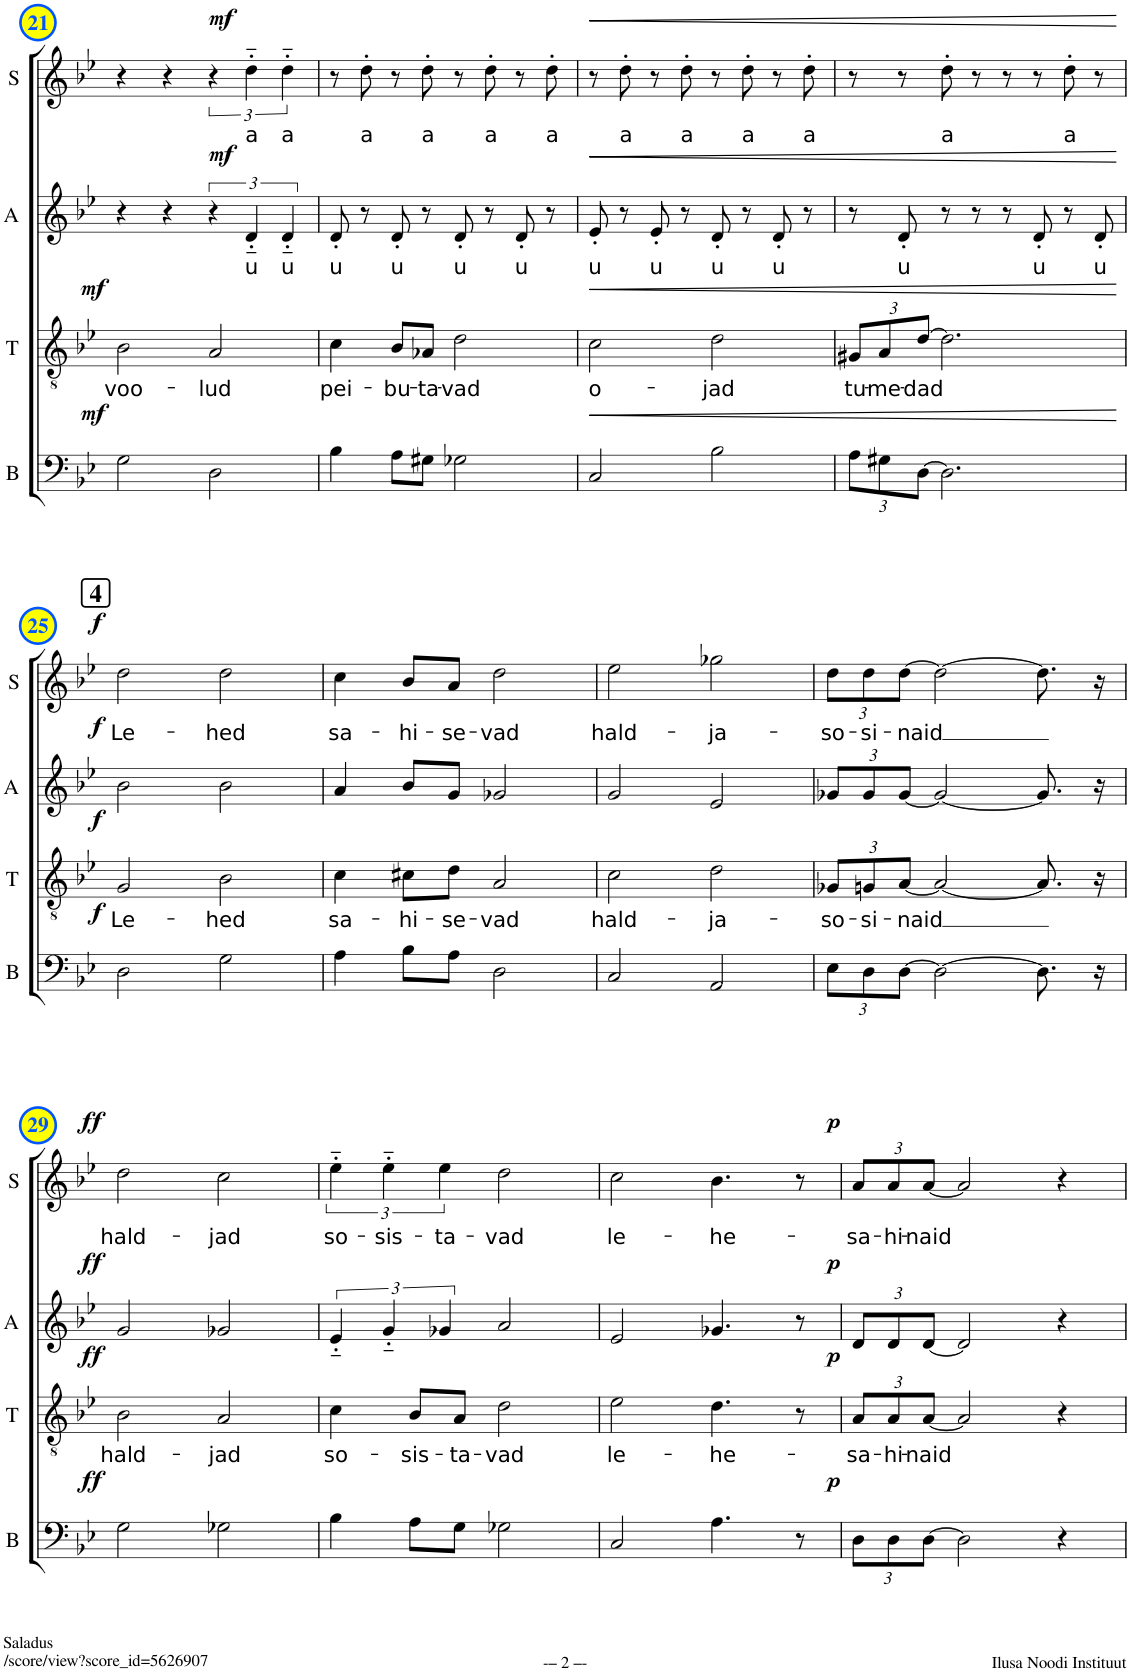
**kern	**dynam	**kern	**text	**dynam	**kern	**text	**dynam	**kern	**text	**dynam
*part4	*part4	*part3	*part3	*part3	*part2	*part2	*part2	*part1	*part1	*part1
*staff4	*staff4	*staff3	*staff3	*staff3	*staff2	*staff2	*staff2	*staff1	*staff1	*staff1
*I"B	*	*I"T	*	*	*I"A	*	*	*I"S	*	*
*I'B	*	*I'T	*	*	*I'A	*	*	*I'S	*	*
!!LO:PB:g=z
*clefF4	*	*clefGv2	*	*	*clefG2	*	*	*clefG2	*	*
*	*	*	*	*	*Trd1c2	*	*	*	*	*
*k[b-e-]	*	*k[b-e-]	*	*	*k[b-e-]	*	*	*k[b-e-]	*	*
*M4/4	*	*M4/4	*	*	*M4/4	*	*	*M4/4	*	*
=21	=21	=21	=21	=21	=21	=21	=21	=21	=21	=21
!	!LO:DY:a	!	!LO:LY:b	!LO:DY:a	!	!	!	!	!	!
2G\	mf	2B-\	voo-	mf	4r	.	.	4r	.	.
.	.	.	.	.	4r	.	.	4r	.	.
!	!	!	!LO:LY:b	!	!	!	!	!	!	!
2D\	.	2A/	-lud	.	6r	.	.	6r	.	.
!	!	!	!	!	!	!LO:LY:b	!LO:DY:a	!	!LO:LY:b	!LO:DY:a
.	.	.	.	.	6d'~/	u	mf	6dd'~\	a	mf
!	!	!	!	!	!	!LO:LY:b	!	!	!LO:LY:b	!
.	.	.	.	.	6d'~/	u	.	6dd'~\	a	.
=22	=22	=22	=22	=22	=22	=22	=22	=22	=22	=22
!	!	!	!LO:LY:b	!	!	!LO:LY:b	!	!	!	!
4B-\	.	4c\	pei-	.	8d'/	u	.	8r	.	.
!	!	!	!	!	!	!	!	!	!LO:LY:b	!
.	.	.	.	.	8r	.	.	8dd'\	a	.
!	!	!	!LO:LY:b	!	!	!LO:LY:b	!	!	!	!
8A\L	.	8B-/L	-bu-	.	8d'/	u	.	8r	.	.
!	!	!	!LO:LY:b	!	!	!	!	!	!LO:LY:b	!
8G#X\J	.	8A-X/J	-ta-	.	8r	.	.	8dd'\	a	.
!	!	!	!LO:LY:b	!	!	!LO:LY:b	!	!	!	!
2G-X\	.	2d\	-vad	.	8d'/	u	.	8r	.	.
!	!	!	!	!	!	!	!	!	!LO:LY:b	!
.	.	.	.	.	8r	.	.	8dd'\	a	.
!	!	!	!	!	!	!LO:LY:b	!	!	!	!
.	.	.	.	.	8d'/	u	.	8r	.	.
!	!	!	!	!	!	!	!	!	!LO:LY:b	!
.	.	.	.	.	8r	.	.	8dd'\	a	.
=23	=23	=23	=23	=23	=23	=23	=23	=23	=23	=23
!	!LO:HP:b	!	!LO:LY:b	!LO:HP:b	!	!LO:LY:b	!LO:HP:b	!	!	!LO:HP:b
2C/	<	2c\	o-	<	8e-'/	u	<	8r	.	<
!	!	!	!	!	!	!	!	!	!LO:LY:b	!
.	.	.	.	.	8r	.	.	8dd'\	a	.
!	!	!	!	!	!	!LO:LY:b	!	!	!	!
.	.	.	.	.	8e-'/	u	.	8r	.	.
!	!	!	!	!	!	!	!	!	!LO:LY:b	!
.	.	.	.	.	8r	.	.	8dd'\	a	.
!	!	!	!LO:LY:b	!	!	!LO:LY:b	!	!	!	!
2B-\	.	2d\	-jad	.	8d'/	u	.	8r	.	.
!	!	!	!	!	!	!	!	!	!LO:LY:b	!
.	.	.	.	.	8r	.	.	8dd'\	a	.
!	!	!	!	!	!	!LO:LY:b	!	!	!	!
.	.	.	.	.	8d'/	u	.	8r	.	.
!	!	!	!	!	!	!	!	!	!LO:LY:b	!
.	.	.	.	.	8r	.	.	8dd'\	a	.
=24	=24	=24	=24	=24	=24	=24	=24	=24	=24	=24
*Xbrackettup	*	*Xbrackettup	*	*	*	*	*	*	*	*
!	!	!	!LO:LY:b	!	!	!	!	!	!	!
12A\L	.	12G#X/L	tu-	.	8r	.	.	8r	.	.
!	!	!	!LO:LY:b	!	!	!	!	!	!	!
12G#X\	.	12A/	-me-	.	.	.	.	.	.	.
!	!	!	!	!	!	!LO:LY:b	!	!	!	!
.	.	.	.	.	8d'/	u	.	8r	.	.
!	!	!	!LO:LY:b	!	!	!	!	!	!	!
[12D\J	.	[12d/J	-dad	.	.	.	.	.	.	.
!	!	!	!	!	!	!	!	!	!LO:LY:b	!
2.D\]	.	2.d\]	.	.	8r	.	.	8dd'\	a	.
.	.	.	.	.	8r	.	.	8r	.	.
.	.	.	.	.	8r	.	.	8r	.	.
!	!	!	!	!	!	!LO:LY:b	!	!	!	!
.	.	.	.	.	8d'/	u	.	8r	.	.
!	!	!	!	!	!	!	!	!	!LO:LY:b	!
.	.	.	.	.	8r	.	.	8dd'\	a	.
!	!	!	!	!	!	!LO:LY:b	!	!	!	!
.	.	.	.	.	8d'/	u	.	8r	.	.
.	[	.	.	[	.	.	[	.	.	[
!!LO:LB:g=z
!!LO:REH:place=s1:a:B:cj:fs=14:t=4
=25	=25	=25	=25	=25	=25	=25	=25	=25	=25	=25
!	!LO:DY:a	!	!LO:LY:b	!LO:DY:a	!	!	!LO:DY:a	!	!LO:LY:b	!LO:DY:a
2D\	f	2G/	Le-	f	2b-\	.	f	2dd\	Le-	f
!	!	!	!LO:LY:b	!	!	!	!	!	!LO:LY:b	!
2G\	.	2B-\	-hed	.	2b-\	.	.	2dd\	-hed	.
=26	=26	=26	=26	=26	=26	=26	=26	=26	=26	=26
!	!	!	!LO:LY:b	!	!	!	!	!	!LO:LY:b	!
4A\	.	4c\	sa-	.	4a/	.	.	4cc\	sa-	.
!	!	!	!LO:LY:b	!	!	!	!	!	!LO:LY:b	!
8B-\L	.	8c#X\L	-hi-	.	8b-/L	.	.	8b-/L	-hi-	.
!	!	!	!LO:LY:b	!	!	!	!	!	!LO:LY:b	!
8A\J	.	8d\J	-se-	.	8g/J	.	.	8a/J	-se-	.
!	!	!	!LO:LY:b	!	!	!	!	!	!LO:LY:b	!
2D\	.	2A/	-vad	.	2g-X/	.	.	2dd\	-vad	.
=27	=27	=27	=27	=27	=27	=27	=27	=27	=27	=27
!	!	!	!LO:LY:b	!	!	!	!	!	!LO:LY:b	!
2C/	.	2c\	hald-	.	2g/	.	.	2ee-\	hald-	.
!	!	!	!LO:LY:b	!	!	!	!	!	!LO:LY:b	!
2AA/	.	2d\	-ja-	.	2e-/	.	.	2gg-X\	-ja-	.
=28	=28	=28	=28	=28	=28	=28	=28	=28	=28	=28
!	!	!	!LO:LY:b	!	!	!	!	!	!	!
*	*	*	*	*	*Xbrackettup	*	*	*Xbrackettup	*	*
!	!	!	!	!	!	!	!	!	!LO:LY:b	!
12E-\L	.	12G-X/L	-so-	.	12g-X/L	.	.	12dd\L	-so-	.
!	!	!	!LO:LY:b	!	!	!	!	!	!LO:LY:b	!
12D\	.	12Gn/	-si-	.	12g-/	.	.	12dd\	-si-	.
!	!	!	!LO:LY:b	!	!	!	!	!	!LO:LY:b	!
[12D\J	.	[12A/J	-naid	.	[12g-/J	.	.	[12dd\J	-naid	.
2D\_	.	2A/_	.	.	2g-/_	.	.	2dd\_	.	.
8.D\]	.	8.A/]	.	.	8.g-/]	.	.	8.dd\]	.	.
16r	.	16r	.	.	16r	.	.	16r	.	.
!!LO:LB:g=z
=29	=29	=29	=29	=29	=29	=29	=29	=29	=29	=29
!	!LO:DY:a	!	!LO:LY:b	!LO:DY:a	!	!	!LO:DY:a	!	!LO:LY:b	!LO:DY:a
2G\	ff	2B-\	hald-	ff	2g/	.	ff	2dd\	hald-	ff
!	!	!	!LO:LY:b	!	!	!	!	!	!LO:LY:b	!
2G-X\	.	2A/	-jad	.	2g-X/	.	.	2cc\	-jad	.
=30	=30	=30	=30	=30	=30	=30	=30	=30	=30	=30
!	!	!	!LO:LY:b	!	!	!	!	!	!	!
*	*	*	*	*	*brackettup	*	*	*brackettup	*	*
!	!	!	!	!	!	!	!	!	!LO:LY:b	!
4B-\	.	4c\	so-	.	6e-'~/	.	.	6ee-'~\	so-	.
!	!	!	!	!	!	!	!	!	!LO:LY:b	!
.	.	.	.	.	6g'~/	.	.	6ee-'~\	-sis-	.
!	!	!	!LO:LY:b	!	!	!	!	!	!	!
8A\L	.	8B-/L	-sis-	.	.	.	.	.	.	.
!	!	!	!	!	!	!	!	!	!LO:LY:b	!
.	.	.	.	.	6g-X/	.	.	6ee-\	-ta-	.
!	!	!	!LO:LY:b	!	!	!	!	!	!	!
8G\J	.	8A/J	-ta-	.	.	.	.	.	.	.
!	!	!	!LO:LY:b	!	!	!	!	!	!LO:LY:b	!
2G-X\	.	2d\	-vad	.	2a/	.	.	2dd\	-vad	.
=31	=31	=31	=31	=31	=31	=31	=31	=31	=31	=31
!	!	!	!LO:LY:b	!	!	!	!	!	!LO:LY:b	!
2C/	.	2e-\	le-	.	2e-/	.	.	2cc\	le-	.
!	!	!	!LO:LY:b	!	!	!	!	!	!LO:LY:b	!
4.A\	.	4.d\	-he-	.	4.g-X/	.	.	4.b-\	-he-	.
8r	.	8r	.	.	8r	.	.	8r	.	.
=32	=32	=32	=32	=32	=32	=32	=32	=32	=32	=32
!	!	!	!LO:LY:b	!	!	!	!	!	!	!
*	*	*	*	*	*Xbrackettup	*	*	*Xbrackettup	*	*
!	!LO:DY:a	!	!	!LO:DY:a	!	!	!LO:DY:a	!	!LO:LY:b	!LO:DY:a
12D\L	p	12A/L	-sa-	p	12d/L	.	p	12a/L	-sa-	p
!	!	!	!LO:LY:b	!	!	!	!	!	!LO:LY:b	!
12D\	.	12A/	-hi-	.	12d/	.	.	12a/	-hi-	.
!	!	!	!LO:LY:b	!	!	!	!	!	!LO:LY:b	!
[12D\J	.	[12A/J	-naid	.	[12d/J	.	.	[12a/J	-naid	.
2D\]	.	2A/]	.	.	2d/]	.	.	2a/]	.	.
4r	.	4r	.	.	4r	.	.	4r	.	.
=	=	=	=	=	=	=	=	=	=	=
*-	*-	*-	*-	*-	*-	*-	*-	*-	*-	*-
